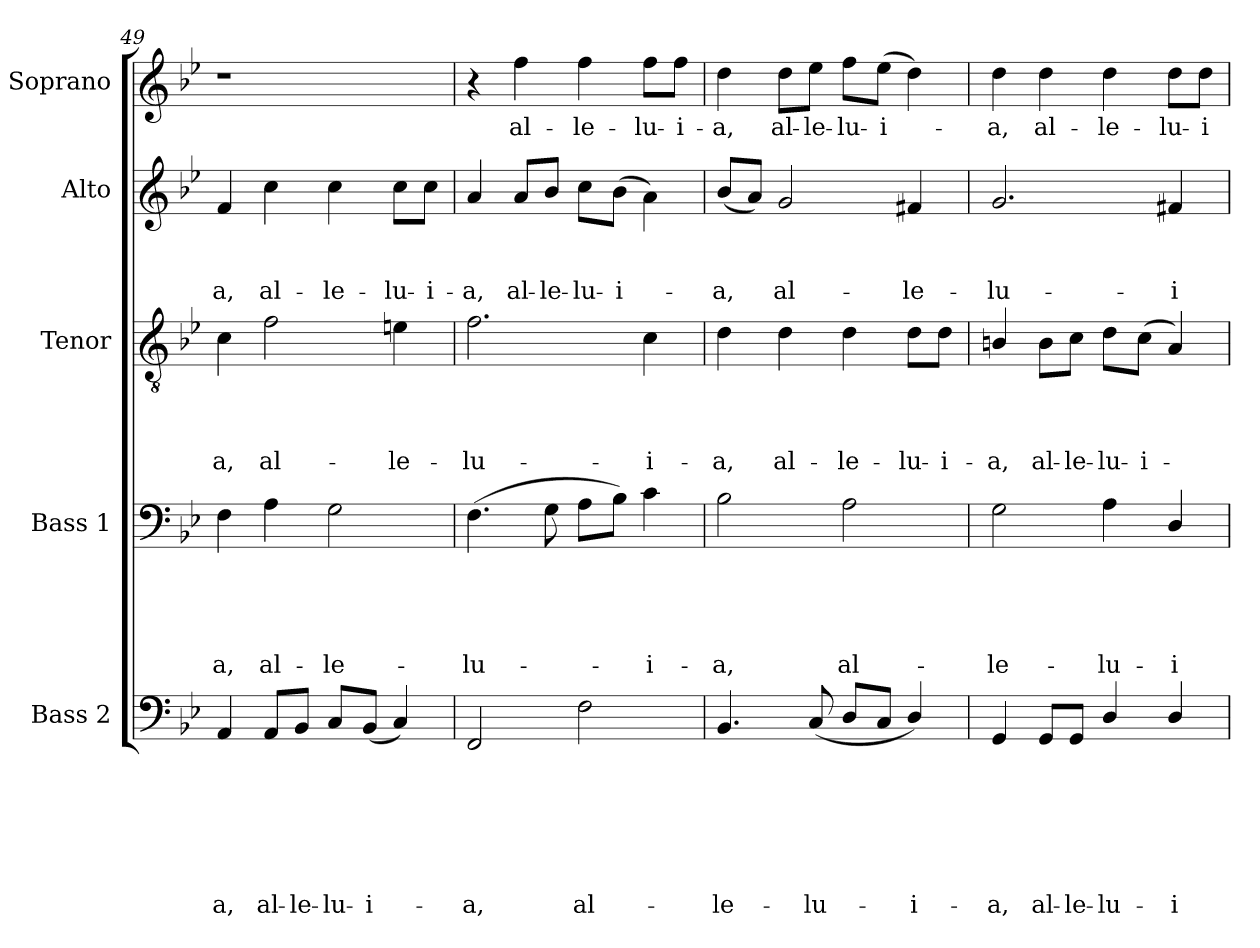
**kern	**text	**text	**text	**text	**text	**text	**text	**kern	**text	**text	**text	**text	**text	**kern	**text	**text	**text	**text	**kern	**text	**text	**text	**kern	**text
*part5	*part5	*part5	*part5	*part5	*part5	*part5	*part5	*part4	*part4	*part4	*part4	*part4	*part4	*part3	*part3	*part3	*part3	*part3	*part2	*part2	*part2	*part2	*part1	*part1
*staff5	*staff5	*staff5	*staff5	*staff5	*staff5	*staff5	*staff5	*staff4	*staff4	*staff4	*staff4	*staff4	*staff4	*staff3	*staff3	*staff3	*staff3	*staff3	*staff2	*staff2	*staff2	*staff2	*staff1	*staff1
*I"Bass 2	*	*	*	*	*	*	*	*I"Bass 1	*	*	*	*	*	*I"Tenor	*	*	*	*	*I"Alto	*	*	*	*I"Soprano	*
*clefF4	*	*	*	*	*	*	*	*clefF4	*	*	*	*	*	*clefGv2	*	*	*	*	*clefG2	*	*	*	*clefG2	*
*k[b-e-]	*	*	*	*	*	*	*	*k[b-e-]	*	*	*	*	*	*k[b-e-]	*	*	*	*	*k[b-e-]	*	*	*	*k[b-e-]	*
*B-:	*	*	*	*	*	*	*	*B-:	*	*	*	*	*	*B-:	*	*	*	*	*B-:	*	*	*	*B-:	*
=49	=49	=49	=49	=49	=49	=49	=49	=49	=49	=49	=49	=49	=49	=49	=49	=49	=49	=49	=49	=49	=49	=49	=49	=49
!	!	!	!	!	!	!	!LO:LY:b	!	!	!	!	!	!LO:LY:b	!	!	!	!	!LO:LY:b	!	!	!	!LO:LY:b	!	!
4AA/	.	.	.	.	.	.	-a,	4F\	.	.	.	.	-a,	4c\	.	.	.	-a,	4f/	.	.	-a,	1r	.
!	!	!	!	!	!	!	!LO:LY:b	!	!	!	!	!	!LO:LY:b	!	!	!	!	!LO:LY:b	!	!	!	!LO:LY:b	!	!
8AA/L	.	.	.	.	.	.	al-	4A\	.	.	.	.	al-	2f\	.	.	.	al-	4cc\	.	.	al-	.	.
!	!	!	!	!	!	!	!LO:LY:b	!	!	!	!	!	!	!	!	!	!	!	!	!	!	!	!	!
8BB-/J	.	.	.	.	.	.	-le-	.	.	.	.	.	.	.	.	.	.	.	.	.	.	.	.	.
!	!	!	!	!	!	!	!LO:LY:b	!	!	!	!	!	!LO:LY:b	!	!	!	!	!	!	!	!	!LO:LY:b	!	!
8C/L	.	.	.	.	.	.	-lu-	2G\	.	.	.	.	-le-	.	.	.	.	.	4cc\	.	.	-le-	.	.
!	!	!	!	!	!	!	!LO:LY:b:rj	!	!	!	!	!	!	!	!	!	!	!	!	!	!	!	!	!
(<8BB-/J	.	.	.	.	.	.	-i-	.	.	.	.	.	.	.	.	.	.	.	.	.	.	.	.	.
!	!	!	!	!	!	!	!	!	!	!	!	!	!	!	!	!	!	!LO:LY:b	!	!	!	!LO:LY:b	!	!
4C/)	.	.	.	.	.	.	.	.	.	.	.	.	.	4en\	.	.	.	-le-	8cc\L	.	.	-lu-	.	.
!	!	!	!	!	!	!	!	!	!	!	!	!	!	!	!	!	!	!	!	!	!	!LO:LY:b	!	!
.	.	.	.	.	.	.	.	.	.	.	.	.	.	.	.	.	.	.	8cc\J	.	.	-i-	.	.
=50	=50	=50	=50	=50	=50	=50	=50	=50	=50	=50	=50	=50	=50	=50	=50	=50	=50	=50	=50	=50	=50	=50	=50	=50
!	!	!	!	!	!	!	!LO:LY:b	!	!	!	!	!	!LO:LY:b	!	!	!	!	!LO:LY:b	!	!	!	!LO:LY:b	!	!
2FF/	.	.	.	.	.	.	-a,	(>4.F\	.	.	.	.	-lu-	2.f\	.	.	.	-lu-	4a/	.	.	-a,	4r	.
!	!	!	!	!	!	!	!	!	!	!	!	!	!	!	!	!	!	!	!	!	!	!LO:LY:b:rj	!	!LO:LY:b
.	.	.	.	.	.	.	.	.	.	.	.	.	.	.	.	.	.	.	8a/L	.	.	al-	4ff\	al-
!	!	!	!	!	!	!	!	!	!	!	!	!	!	!	!	!	!	!	!	!	!	!LO:LY:b:rj	!	!
.	.	.	.	.	.	.	.	8G\	.	.	.	.	.	.	.	.	.	.	8b-/J	.	.	-le-	.	.
!	!	!	!	!	!	!	!LO:LY:b	!	!	!	!	!	!	!	!	!	!	!	!	!	!	!LO:LY:b	!	!LO:LY:b
2F\	.	.	.	.	.	.	al-	8A\L	.	.	.	.	.	.	.	.	.	.	8cc\L	.	.	-lu-	4ff\	-le-
!	!	!	!	!	!	!	!	!	!	!	!	!	!	!	!	!	!	!	!	!	!	!LO:LY:b:rj	!	!
.	.	.	.	.	.	.	.	8B-\J)	.	.	.	.	.	.	.	.	.	.	(>8b-\J	.	.	-i-	.	.
!	!	!	!	!	!	!	!	!	!	!	!	!	!LO:LY:b	!	!	!	!	!LO:LY:b	!	!	!	!	!	!LO:LY:b
.	.	.	.	.	.	.	.	4c\	.	.	.	.	-i-	4c\	.	.	.	-i-	4a\)	.	.	.	8ff\L	-lu-
!	!	!	!	!	!	!	!	!	!	!	!	!	!	!	!	!	!	!	!	!	!	!	!	!LO:LY:b
.	.	.	.	.	.	.	.	.	.	.	.	.	.	.	.	.	.	.	.	.	.	.	8ff\J	-i-
!!LO:LB:g=z
=51	=51	=51	=51	=51	=51	=51	=51	=51	=51	=51	=51	=51	=51	=51	=51	=51	=51	=51	=51	=51	=51	=51	=51	=51
!	!	!	!	!	!	!	!LO:LY:b	!	!	!	!	!	!LO:LY:b	!	!	!	!	!LO:LY:b	!	!	!	!LO:LY:b	!	!LO:LY:b
4.BB-/	.	.	.	.	.	.	-le-	2B-\	.	.	.	.	-a,	4d\	.	.	.	-a,	(<8b-/L	.	.	-a,	4dd\	-a,
.	.	.	.	.	.	.	.	.	.	.	.	.	.	.	.	.	.	.	8a/J)	.	.	.	.	.
!	!	!	!	!	!	!	!	!	!	!	!	!	!	!	!	!	!	!LO:LY:b	!	!	!	!LO:LY:b	!	!LO:LY:b
.	.	.	.	.	.	.	.	.	.	.	.	.	.	4d\	.	.	.	al-	2g/	.	.	al-	8dd\L	al-
!	!	!	!	!	!	!	!LO:LY:b	!	!	!	!	!	!	!	!	!	!	!	!	!	!	!	!	!LO:LY:b
(<8C/	.	.	.	.	.	.	-lu-	.	.	.	.	.	.	.	.	.	.	.	.	.	.	.	8ee-\J	-le-
!	!	!	!	!	!	!	!	!	!	!	!	!	!LO:LY:b	!	!	!	!	!LO:LY:b	!	!	!	!	!	!LO:LY:b
8D/L	.	.	.	.	.	.	.	2A\	.	.	.	.	al-	4d\	.	.	.	-le-	.	.	.	.	8ff\L	-lu-
!	!	!	!	!	!	!	!	!	!	!	!	!	!	!	!	!	!	!	!	!	!	!	!	!LO:LY:b:rj
8C/J	.	.	.	.	.	.	.	.	.	.	.	.	.	.	.	.	.	.	.	.	.	.	(>8ee-\J	-i-
!	!	!	!	!	!	!	!LO:LY:b	!	!	!	!	!	!	!	!	!	!	!LO:LY:b	!	!	!	!LO:LY:b	!	!
4D/)	.	.	.	.	.	.	-i-	.	.	.	.	.	.	8d\L	.	.	.	-lu-	4f#X/	.	.	-le-	4dd\)	.
!	!	!	!	!	!	!	!	!	!	!	!	!	!	!	!	!	!	!LO:LY:b	!	!	!	!	!	!
.	.	.	.	.	.	.	.	.	.	.	.	.	.	8d\J	.	.	.	-i-	.	.	.	.	.	.
=52	=52	=52	=52	=52	=52	=52	=52	=52	=52	=52	=52	=52	=52	=52	=52	=52	=52	=52	=52	=52	=52	=52	=52	=52
!	!	!	!	!	!	!	!LO:LY:b	!	!	!	!	!	!LO:LY:b	!	!	!	!	!LO:LY:b	!	!	!	!LO:LY:b	!	!LO:LY:b
4GG/	.	.	.	.	.	.	-a,	2G\	.	.	.	.	-le-	4Bn/	.	.	.	-a,	2.g/	.	.	-lu-	4dd\	-a,
!	!	!	!	!	!	!	!LO:LY:b	!	!	!	!	!	!	!	!	!	!	!LO:LY:b	!	!	!	!	!	!LO:LY:b
8GG/L	.	.	.	.	.	.	al-	.	.	.	.	.	.	8B\L	.	.	.	al-	.	.	.	.	4dd\	al-
!	!	!	!	!	!	!	!LO:LY:b	!	!	!	!	!	!	!	!	!	!	!LO:LY:b	!	!	!	!	!	!
8GG/J	.	.	.	.	.	.	-le-	.	.	.	.	.	.	8c\J	.	.	.	-le-	.	.	.	.	.	.
!	!	!	!	!	!	!	!LO:LY:b:rj	!	!	!	!	!	!LO:LY:b	!	!	!	!	!LO:LY:b	!	!	!	!	!	!LO:LY:b
4D/	.	.	.	.	.	.	-lu-	4A\	.	.	.	.	-lu-	8d\L	.	.	.	-lu-	.	.	.	.	4dd\	-le-
!	!	!	!	!	!	!	!	!	!	!	!	!	!	!	!	!	!	!LO:LY:b:rj	!	!	!	!	!	!
.	.	.	.	.	.	.	.	.	.	.	.	.	.	(>8c\J	.	.	.	-i-	.	.	.	.	.	.
!	!	!	!	!	!	!	!LO:LY:b	!	!	!	!	!	!LO:LY:b	!	!	!	!	!	!	!	!	!LO:LY:b	!	!LO:LY:b
4D/	.	.	.	.	.	.	-i-	4D/	.	.	.	.	-i-	4A/)	.	.	.	.	4f#X/	.	.	-i-	8dd\L	-lu-
!	!	!	!	!	!	!	!	!	!	!	!	!	!	!	!	!	!	!	!	!	!	!	!	!LO:LY:b
.	.	.	.	.	.	.	.	.	.	.	.	.	.	.	.	.	.	.	.	.	.	.	8dd\J	-i-
=	=	=	=	=	=	=	=	=	=	=	=	=	=	=	=	=	=	=	=	=	=	=	=	=
*-	*-	*-	*-	*-	*-	*-	*-	*-	*-	*-	*-	*-	*-	*-	*-	*-	*-	*-	*-	*-	*-	*-	*-	*-
